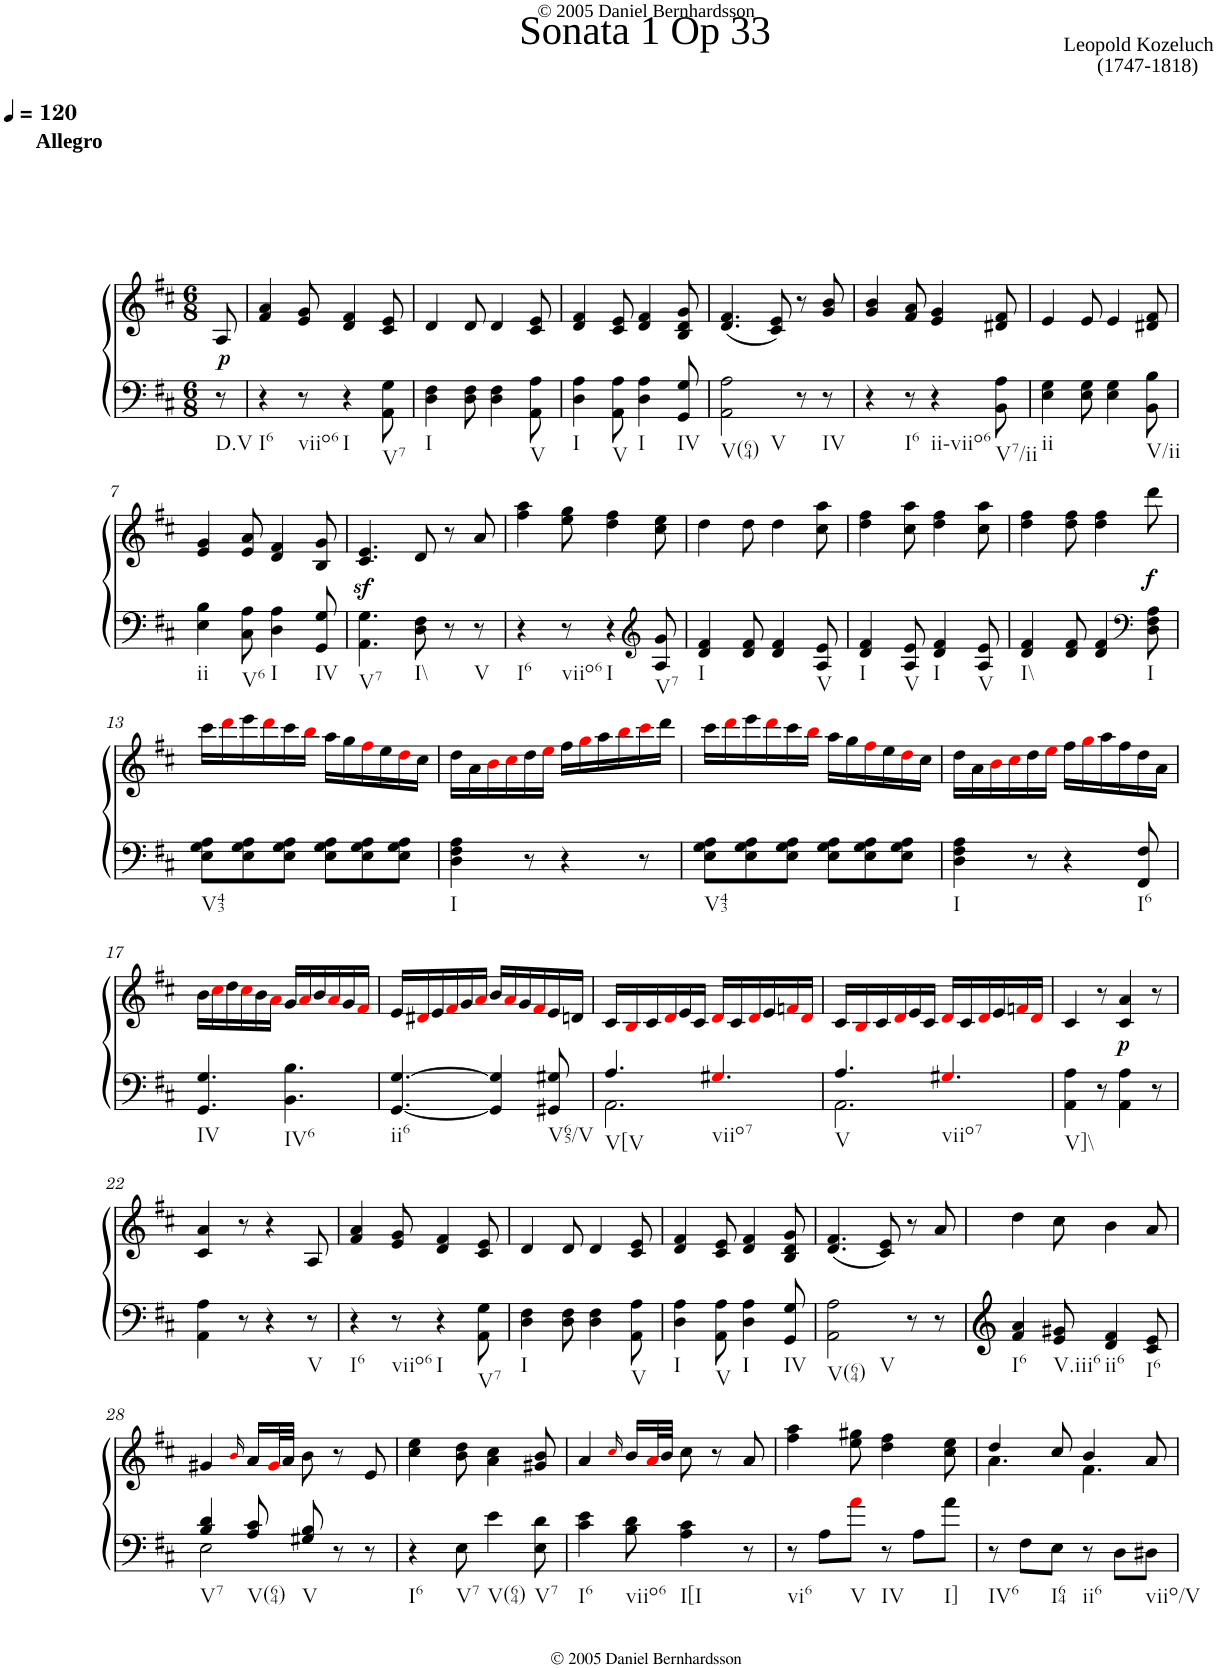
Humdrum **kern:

**kern	**kern	**dynam
*part1	*part1	*part1
*staff2	*staff1	*staff1/2
*I"Piano	*	*
*I'Pno.	*	*
*clefF4	*clefG2	*
*k[f#c#]	*k[f#c#]	*
*D:	*D:	*
*M6/8	*M6/8	*
*MM120	*MM120	*
=	=	=
!	!LO:TX:a:B:t=Allegro	!
!LO:TX:b:t=D.V	!	!
!	!	!LO:DY:a=2
8r	8A/	p
=1	=1	=1
!LO:TX:b:t=I6	!	!
4r	4f#/ 4a/	.
!LO:TX:b:t=viio6	!	!
8r	8e/ 8g/	.
!LO:TX:b:t=I	!	!
4r	4d/ 4f#/	.
!LO:TX:b:t=V7	!	!
8AA\ 8G\	8c#/ 8e/	.
=2	=2	=2
!LO:TX:b:t=I	!	!
4D\ 4F#\	4d/	.
8D\ 8F#\	8d/	.
4D\ 4F#\	4d/	.
!LO:TX:b:t=V	!	!
8AA\ 8A\	8c#/ 8e/	.
=3	=3	=3
!LO:TX:b:t=I	!	!
4D\ 4A\	4d/ 4f#/	.
!LO:TX:b:t=V	!	!
8AA\ 8A\	8c#/ 8e/	.
!LO:TX:b:t=I	!	!
4D\ 4A\	4d/ 4f#/	.
!LO:TX:b:t=IV	!	!
8GG/ 8G/	8B/ 8d/ 8g/	.
=4	=4	=4
!LO:TX:b:t=V(64)	!	!
!LO:TX:b:t=V	!	!
2AA\ 2A\	(4.d/ 4.f#/	.
.	8c#/ 8e/)	.
8r	8r	.
!LO:TX:b:t=IV	!	!
8r	8g/ 8b/	.
=5	=5	=5
4r	4g/ 4b/	.
!LO:TX:b:t=I6	!	!
8r	8f#/ 8a/	.
!LO:TX:b:t=ii-viio6	!	!
4r	4e/ 4g/	.
!LO:TX:b:t=V7/ii	!	!
8BB\ 8A\	8d#X/ 8f#/	.
=6	=6	=6
!LO:TX:b:t=ii	!	!
4E\ 4G\	4e/	.
8E\ 8G\	8e/	.
4E\ 4G\	4e/	.
!LO:TX:b:t=V/ii	!	!
8BB\ 8B\	8d#X/ 8f#/	.
!!LO:LB:g=z
=7	=7	=7
!LO:TX:b:t=ii	!	!
4E\ 4B\	4e/ 4g/	.
!LO:TX:b:t=V6	!	!
8C#\ 8A\	8e/ 8a/	.
!LO:TX:b:t=I	!	!
4D\ 4A\	4d/ 4f#/	.
!LO:TX:b:t=IV	!	!
8GG/ 8G/	8B/ 8g/	.
=8	=8	=8
!LO:TX:b:t=V7	!	!
4.AA\ 4.G\	4.c#/z< 4.e/z<	.
!LO:TX:b:t=I\\	!	!
8D\ 8F#\	8d/	.
8r	8r	.
!LO:TX:b:t=V	!	!
8r	8a/	.
=9	=9	=9
!LO:TX:b:t=I6	!	!
4r	4ff#\ 4aa\	.
!LO:TX:b:t=viio6	!	!
8r	8ee\ 8gg\	.
!LO:TX:b:t=I	!	!
4r	4dd\ 4ff#\	.
*clefG2	*	*
!LO:TX:b:t=V7	!	!
8A/ 8g/	8cc#\ 8ee\	.
=10	=10	=10
!LO:TX:b:t=I	!	!
4d/ 4f#/	4dd\	.
8d/ 8f#/	8dd\	.
4d/ 4f#/	4dd\	.
!LO:TX:b:t=V	!	!
8A/ 8e/	8cc#\ 8aa\	.
=11	=11	=11
!LO:TX:b:t=I	!	!
4d/ 4f#/	4dd\ 4ff#\	.
!LO:TX:b:t=V	!	!
8A/ 8e/	8cc#\ 8aa\	.
!LO:TX:b:t=I	!	!
4d/ 4f#/	4dd\ 4ff#\	.
!LO:TX:b:t=V	!	!
8A/ 8e/	8cc#\ 8aa\	.
=12	=12	=12
!LO:TX:b:t=I\\	!	!
4d/ 4f#/	4dd\ 4ff#\	.
8d/ 8f#/	8dd\ 8ff#\	.
4d/ 4f#/	4dd\ 4ff#\	.
*clefF4	*	*
!LO:TX:b:t=I	!	!
!	!	!LO:DY:b
8D\ 8F#\ 8A\	8ddd\	f
!!LO:LB:g=z
=13	=13	=13
!LO:TX:b:t=V43	!	!
8E\ 8G\ 8A\L	16ccc#\LL	.
.	16dddi\	.
8E\ 8G\ 8A\	16eee\	.
.	16dddi\	.
8E\ 8G\ 8A\J	16ccc#\	.
.	16bbi\JJ	.
8E\ 8G\ 8A\L	16aa\LL	.
.	16gg\	.
8E\ 8G\ 8A\	16ff#i\	.
.	16ee\	.
8E\ 8G\ 8A\J	16ddi\	.
.	16cc#\JJ	.
=14	=14	=14
!LO:TX:b:t=I	!	!
4D\ 4F#\ 4A\	16dd\LL	.
.	16a\	.
.	16bi\	.
.	16cc#i\	.
8r	16dd\	.
.	16eei\JJ	.
4r	16ff#\LL	.
.	16ggi\	.
.	16aa\	.
.	16bbi\	.
8r	16ccc#i\	.
.	16ddd\JJ	.
=15	=15	=15
!LO:TX:b:t=V43	!	!
8E\ 8G\ 8A\L	16ccc#\LL	.
.	16dddi\	.
8E\ 8G\ 8A\	16eee\	.
.	16dddi\	.
8E\ 8G\ 8A\J	16ccc#\	.
.	16bbi\JJ	.
8E\ 8G\ 8A\L	16aa\LL	.
.	16gg\	.
8E\ 8G\ 8A\	16ff#i\	.
.	16ee\	.
8E\ 8G\ 8A\J	16ddi\	.
.	16cc#\JJ	.
=16	=16	=16
!LO:TX:b:t=I	!	!
4D\ 4F#\ 4A\	16dd\LL	.
.	16a\	.
.	16bi\	.
.	16cc#i\	.
8r	16dd\	.
.	16eei\JJ	.
4r	16ff#\LL	.
.	16ggi\	.
.	16aa\	.
.	16ff#\	.
!LO:TX:b:t=I6	!	!
8FF#/ 8F#/	16dd\	.
.	16a\JJ	.
!!LO:LB:g=z
=17	=17	=17
!LO:TX:b:t=IV	!	!
4.GG/ 4.G/	16b\LL	.
.	16cc#i\	.
.	16dd\	.
.	16cc#i\	.
.	16b\	.
.	16ai\JJ	.
!LO:TX:b:t=IV6	!	!
4.BB\ 4.B\	16g/LL	.
.	16ai/	.
.	16b/	.
.	16ai/	.
.	16g/	.
.	16f#i/JJ	.
=18	=18	=18
!LO:TX:b:t=ii6	!	!
[<4.GG/ [>4.G/	16e/LL	.
.	16d#Xi/	.
.	16e/	.
.	16f#i/	.
.	16g/	.
.	16ai/JJ	.
4GG/] 4G/]	16b/LL	.
.	16ai/	.
.	16g/	.
.	16f#i/	.
!LO:TX:b:t=V65/V	!	!
8GG#X/ 8G#X/	16e/	.
.	16dn/JJ	.
=19	=19	=19
*^	*	*
!LO:TX:b:t=V[V	!	!	!
4.A/	2.AA\	16c#/LL	.
.	.	16Bi/	.
.	.	16c#/	.
.	.	16di/	.
.	.	16e/	.
.	.	16c#/JJ	.
!LO:TX:b:t=viio7	!	!	!
4.G#Xi/	.	16di/LL	.
.	.	16c#/	.
.	.	16di/	.
.	.	16e/	.
.	.	16fni/	.
.	.	16di/JJ	.
=20	=20	=20	=20
!LO:TX:b:t=V	!	!	!
4.A/	2.AA\	16c#/LL	.
.	.	16Bi/	.
.	.	16c#/	.
.	.	16di/	.
.	.	16e/	.
.	.	16c#/JJ	.
!LO:TX:b:t=viio7	!	!	!
4.G#Xi/	.	16di/LL	.
.	.	16c#/	.
.	.	16di/	.
.	.	16e/	.
.	.	16fni/	.
.	.	16di/JJ	.
*v	*v	*	*
=21	=21	=21
!LO:TX:b:t=V]\\	!	!
4AA\ 4A\	4c#/	.
8r	8r	.
!	!	!LO:DY:b
4AA\ 4A\	4c#/ 4a/	p
8r	8r	.
!!LO:LB:g=z
=22	=22	=22
4AA\ 4A\	4c#/ 4a/	.
8r	8r	.
4r	4r	.
!LO:TX:b:t=V	!	!
8r	8A/	.
=23	=23	=23
!LO:TX:b:t=I6	!	!
4r	4f#/ 4a/	.
!LO:TX:b:t=viio6	!	!
8r	8e/ 8g/	.
!LO:TX:b:t=I	!	!
4r	4d/ 4f#/	.
!LO:TX:b:t=V7	!	!
8AA\ 8G\	8c#/ 8e/	.
=24	=24	=24
!LO:TX:b:t=I	!	!
4D\ 4F#\	4d/	.
8D\ 8F#\	8d/	.
4D\ 4F#\	4d/	.
!LO:TX:b:t=V	!	!
8AA\ 8A\	8c#/ 8e/	.
=25	=25	=25
!LO:TX:b:t=I	!	!
4D\ 4A\	4d/ 4f#/	.
!LO:TX:b:t=V	!	!
8AA\ 8A\	8c#/ 8e/	.
!LO:TX:b:t=I	!	!
4D\ 4A\	4d/ 4f#/	.
!LO:TX:b:t=IV	!	!
8GG/ 8G/	8B/ 8d/ 8g/	.
=26	=26	=26
!LO:TX:b:t=V(64)	!	!
!LO:TX:b:t=V	!	!
2AA\ 2A\	(4.d/ 4.f#/	.
.	8c#/ 8e/)	.
8r	8r	.
8r	8a/	.
=27	=27	=27
!LO:TX:b:t=I6	!	!
4f#/ 4a/	4dd\	.
!LO:TX:b:t=V.iii6	!	!
8e/ 8g#X/	8cc#\	.
!LO:TX:b:t=ii6	!	!
4d/ 4f#/	4b\	.
!LO:TX:b:t=I6	!	!
8c#/ 8e/	8a/	.
!!LO:LB:g=z
=28	=28	=28
*^	*	*
!LO:TX:b:t=V7	!	!	!
4B/ 4d/	2E\	4g#X/	.
.	.	16qbi/	.
!LO:TX:b:t=V(64)	!	!	!
8A/ 8c#/	.	16a/LL	.
.	.	32g#i/L	.
.	.	32a/JJJ	.
!LO:TX:b:t=V	!	!	!
8G#X/ 8B/	.	8b\	.
8r	8ryy	8r	.
8r	8ryy	8e/	.
=29	=29	=29	=29
!LO:TX:b:t=I6	!	!	!
*v	*v	*	*
4r	4cc#\ 4ee\	.
!LO:TX:b:t=V7	!	!
8E\	8b\ 8dd\	.
!LO:TX:b:t=V(64)	!	!
4e\	4a\ 4cc#\	.
!LO:TX:b:t=V7	!	!
8E\ 8d\	8g#X/ 8b/	.
=30	=30	=30
!LO:TX:b:t=I6	!	!
4c#\ 4e\	4a/	.
.	16qcc#i/	.
!LO:TX:b:t=viio6	!	!
8B\ 8d\	16b/LL	.
.	32ai/L	.
.	32b/JJJ	.
!LO:TX:b:t=I[I	!	!
4A\ 4c#\	8cc#\	.
.	8r	.
8r	8a/	.
=31	=31	=31
!LO:TX:b:t=vi6	!	!
8r	4ff#\ 4aa\	.
8A\L	.	.
!LO:TX:b:t=V	!	!
8ai\J	8ee\ 8gg#X\	.
!LO:TX:b:t=IV	!	!
8r	4dd\ 4ff#\	.
8A\L	.	.
!LO:TX:b:t=I]	!	!
8a\J	8cc#\ 8ee\	.
=32	=32	=32
*	*^	*
!LO:TX:b:t=IV6	!	!	!
8r	4dd/	4.a\	.
8F#\L	.	.	.
!LO:TX:b:t=I64	!	!	!
8E\J	8cc#/	.	.
!LO:TX:b:t=ii6	!	!	!
8r	4b/	4.f#\	.
8D\L	.	.	.
!LO:TX:b:t=viio/V	!	!	!
8D#X\J	8a/	.	.
*	*v	*v	*
=	=	=
*-	*-	*-
